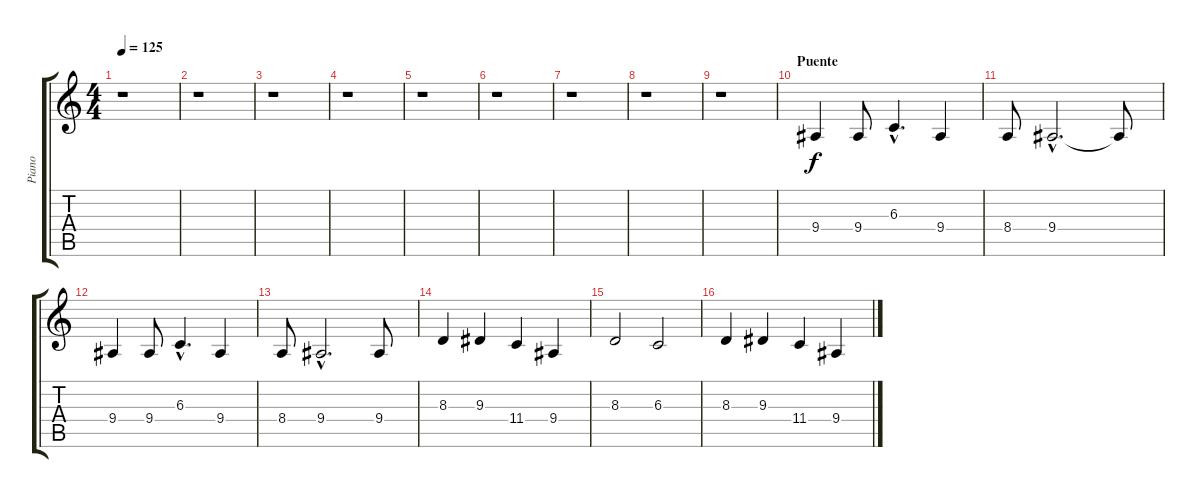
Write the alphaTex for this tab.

\track ("Piano" "Piano") {instrument electricgrandpiano}
\staff {score tabs}
\tuning (Eb4 Bb3 Gb3 Db3 Ab2 Eb2) {hide}
\ts (4 4)
\tempo 125
\clef g2
\ks c
r.1{dy f} |
r.1 |
r.1 |
r.1 |
r.1 |
r.1 |
r.1 |
r.1 |
r.1 |
\section ("" "Puente")
9.4.4 9.4.8 6.3{hac}.4{d} 9.4.4 |
8.4.8 9.4{hac}.2{d} 9.4{t}.8 |
9.4.4 9.4.8 6.3{hac}.4{d} 9.4.4 |
8.4.8 9.4{hac}.2{d} 9.4.8 |
8.3.4 9.3.4 11.4.4 9.4.4 |
8.3.2 6.3.2 |
8.3.4 9.3.4 11.4.4 9.4.4
